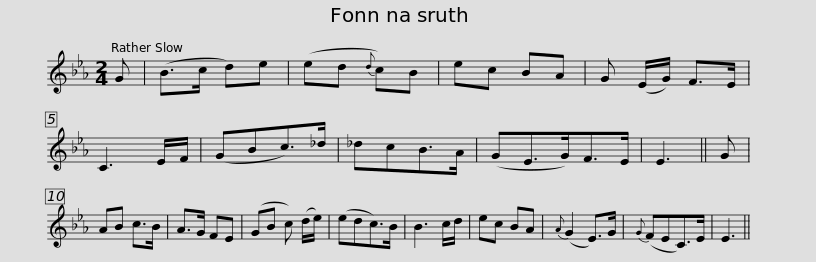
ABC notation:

X:1
L:1/8
M:2/4
I:linebreak $
K:Eb
V:1 treble
V:1
 G | (B>c d)e | (ed{d} c)B | ec BA | G (E/G/) F>E | %5
 C3 E/F/ | (GBc>)_d | _dcB>A | (GE>G)F>E | E3 ||$ %10
 G | AB c>B | A>G FE | (GB c) (d/e/) | (edc>)B | %15
 B3 c/d/ | ec BA |{A} (G2 E>)G |{G} (FEC>)E | E3 || %20
